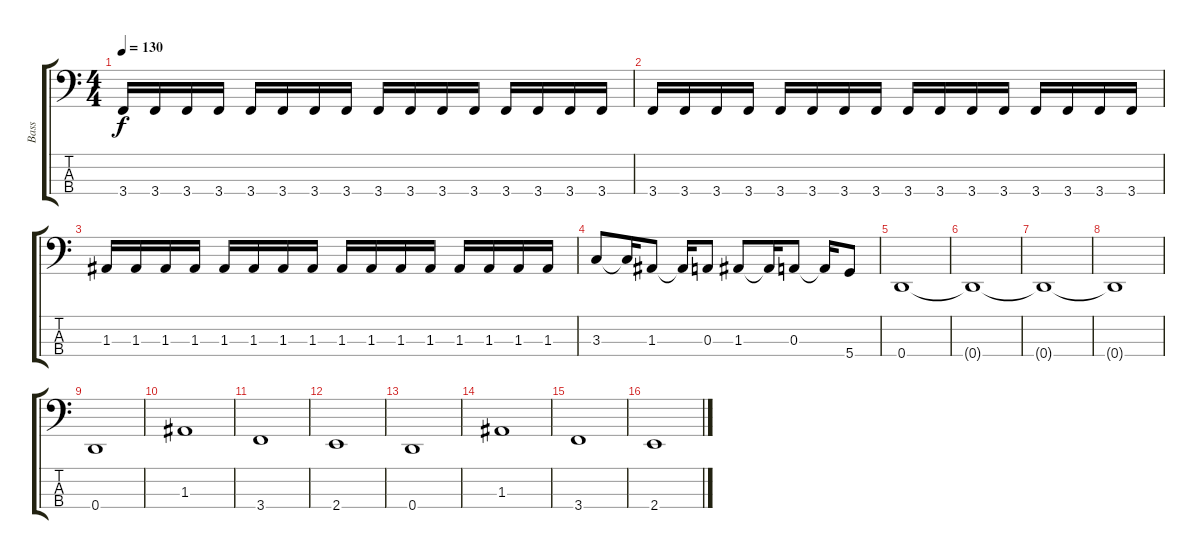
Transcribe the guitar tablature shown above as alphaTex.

\track ("Bass" "Bass") {instrument electricbasspick}
\staff {score tabs}
\tuning (G2 D2 A1 D1) {hide}
\ts (4 4)
\tempo 130
\clef f4
\ks c
3.4.16{dy f} 3.4.16 3.4.16 3.4.16 3.4.16 3.4.16 3.4.16 3.4.16 3.4.16 3.4.16 3.4.16 3.4.16 3.4.16 3.4.16 3.4.16 3.4.16 |
3.4.16 3.4.16 3.4.16 3.4.16 3.4.16 3.4.16 3.4.16 3.4.16 3.4.16 3.4.16 3.4.16 3.4.16 3.4.16 3.4.16 3.4.16 3.4.16 |
1.3.16 1.3.16 1.3.16 1.3.16 1.3.16 1.3.16 1.3.16 1.3.16 1.3.16 1.3.16 1.3.16 1.3.16 1.3.16 1.3.16 1.3.16 1.3.16 |
3.3.8 3.3{t}.16 1.3.8 1.3{t}.16 0.3.8 1.3.8 1.3{t}.16 0.3.8 0.3{t}.16 5.4.8 |
0.4.1 |
0.4{t}.1 |
0.4{t}.1 |
0.4{t}.1 |
0.4.1 |
1.3.1 |
3.4.1 |
2.4.1 |
0.4.1 |
1.3.1 |
3.4.1 |
2.4.1
